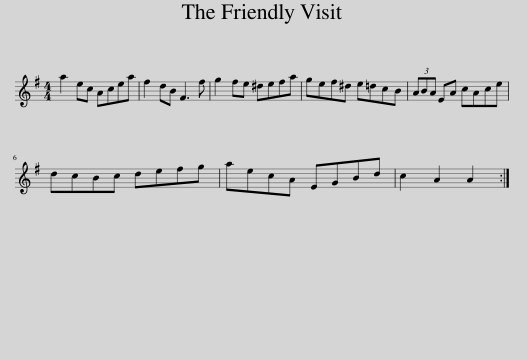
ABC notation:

X:1
L:1/8
M:4/4
I:linebreak $
K:G
V:1 treble
V:1
 a2 ec Acea | f2 dB F3 f | g2 fe ^defa | gef^d e=dcB | (3ABA EA cAce |$ %5
 dcBc defg | aecA EGBd | c2 A2 A2 :| %8
